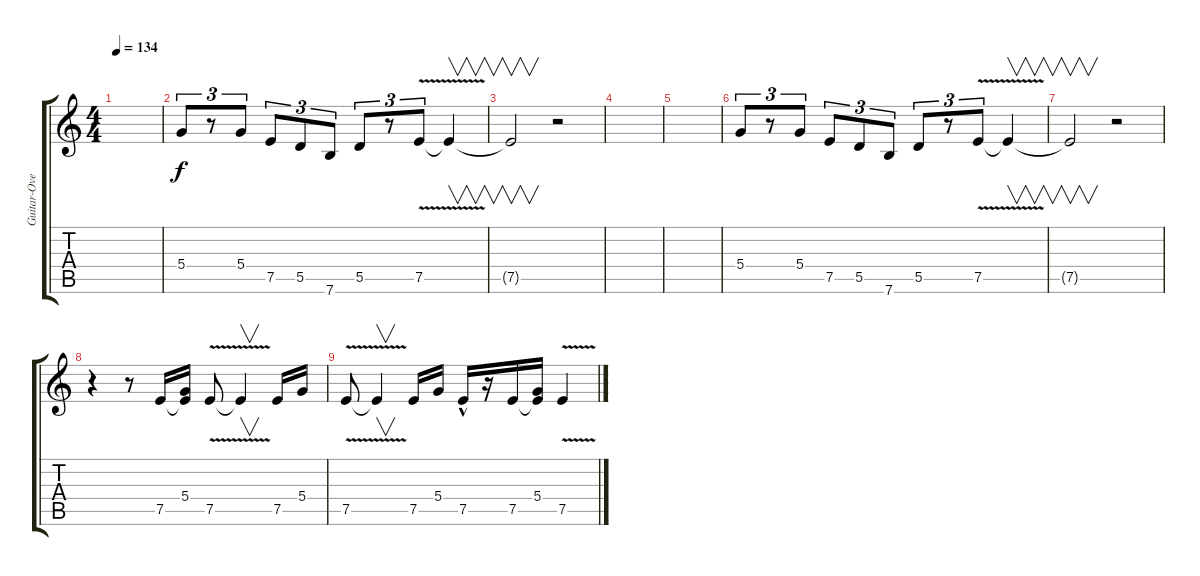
\track ("Guitar-Overdubs" "Guitar-Ove") {instrument distortionguitar}
\staff {score tabs}
\tuning (E4 B3 G3 D3 A2 E2) {hide}
\ts (4 4)
\tempo 134
\clef g2
\ks c
|
5.4.8{tu (3 2)} r.8{tu (3 2)} 5.4.8{tu (3 2)} 7.5.8{tu (3 2)} 5.5.8{tu (3 2)} 7.6.8{tu (3 2)} 5.5.8{tu (3 2)} r.8{tu (3 2)} 7.5{v}.8{tu (3 2)} 7.5{t}.4{v} |
7.5{t}.2{v} r.2 |
|
|
5.4.8{tu (3 2)} r.8{tu (3 2)} 5.4.8{tu (3 2)} 7.5.8{tu (3 2)} 5.5.8{tu (3 2)} 7.6.8{tu (3 2)} 5.5.8{tu (3 2)} r.8{tu (3 2)} 7.5{v}.8{tu (3 2)} 7.5{t}.4{v} |
7.5{t}.2{v} r.2 |
r.4 r.8 7.5.16 (5.4 7.5{t}).16 7.5{v}.8 7.5{t}.4{v} 7.5.16 5.4.16 |
7.5{v}.8 7.5{t}.4{v} 7.5.16 5.4.16 7.5{hac}.16 r.16 7.5.16 (5.4 7.5{t}).16 7.5{v}.4
